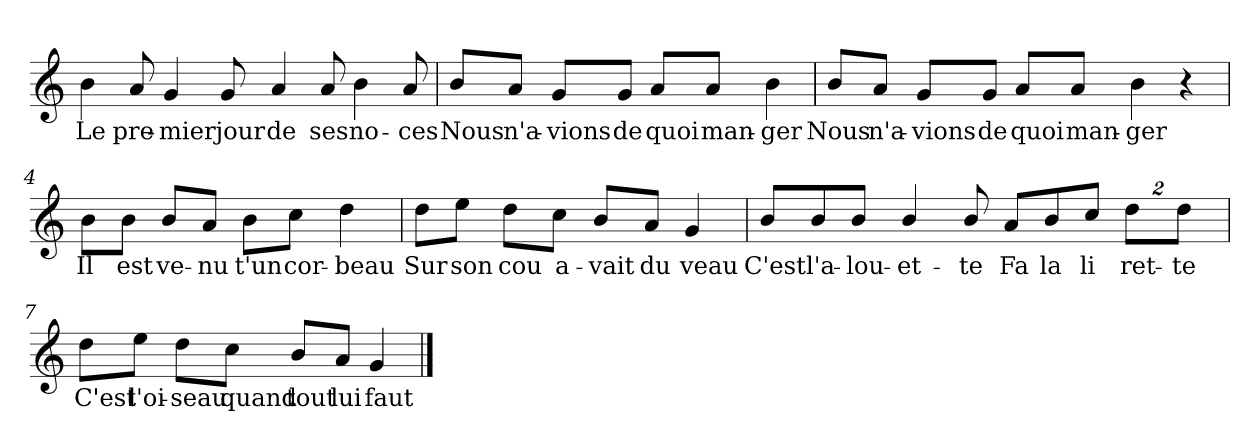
**kern	**text
*part1	*part1
*staff1	*staff1
*clefG2	*
*k[]	*
*C:	*
=1	=1
!	!LO:LY:b
4b\	Le
!	!LO:LY:b
8a/	pre-
!	!LO:LY:b
4g/	-mier
!	!LO:LY:b
8g/	jour
!	!LO:LY:b
4a/	de
!	!LO:LY:b
8a/	ses
!	!LO:LY:b
4b\	no-
!	!LO:LY:b
8a/	-ces
=2	=2
!	!LO:LY:b
8b/L	Nous
!	!LO:LY:b
8a/J	n'a-
!	!LO:LY:b
8g/L	-vions
!	!LO:LY:b
8g/J	de
!	!LO:LY:b
8a/L	quoi
!	!LO:LY:b
8a/J	man-
!	!LO:LY:b
4b\	-ger
!!LO:LB:g=z
=3	=3
!	!LO:LY:b
8b/L	Nous
!	!LO:LY:b
8a/J	n'a-
!	!LO:LY:b
8g/L	-vions
!	!LO:LY:b
8g/J	de
!	!LO:LY:b
8a/L	quoi
!	!LO:LY:b
8a/J	man-
!	!LO:LY:b
4b\	-ger
4r	.
=4	=4
!	!LO:LY:b
8b\L	Il
!	!LO:LY:b
8b\J	est
!	!LO:LY:b
8b/L	ve-
!	!LO:LY:b
8a/J	-nu
!	!LO:LY:b
8b\L	t'un
!	!LO:LY:b
8cc\J	cor-
!	!LO:LY:b
4dd\	-beau
=5	=5
!	!LO:LY:b
8dd\L	Sur
!	!LO:LY:b
8ee\J	son
!	!LO:LY:b
8dd\L	cou
!	!LO:LY:b
8cc\J	a-
!	!LO:LY:b
8b/L	-vait
!	!LO:LY:b
8a/J	du
!	!LO:LY:b
4g/	veau
!!LO:LB:g=z
=6	=6
!	!LO:LY:b
8b/L	C'est
!	!LO:LY:b
8b/	l'a-
!	!LO:LY:b
8b/J	-lou-
!	!LO:LY:b
4b/	-et-
!	!LO:LY:b
8b/	-te
!	!LO:LY:b
8a/L	Fa
!	!LO:LY:b
8b/	la
!	!LO:LY:b
8cc/J	li
!	!LO:LY:b
16%3dd\L	ret-
!	!LO:LY:b
16%3dd\J	-te
=7	=7
!	!LO:LY:b
8dd\L	C'est
!	!LO:LY:b
8ee\J	l'oi-
!	!LO:LY:b
8dd\L	-seau
!	!LO:LY:b
8cc\J	quand
!	!LO:LY:b
8b/L	tout
!	!LO:LY:b
8a/J	lui
!	!LO:LY:b
4g/	faut
==	==
*-	*-
